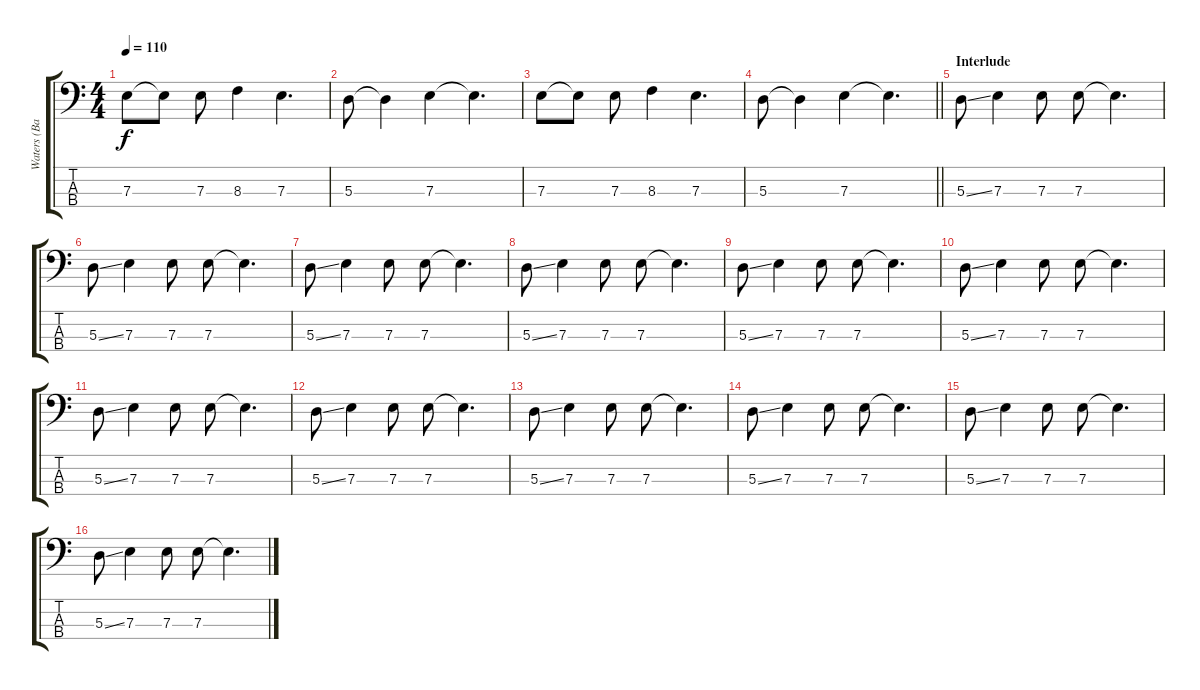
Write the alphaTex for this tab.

\track ("Waters (Bass)" "Waters (Ba") {instrument electricbasspick}
\staff {score tabs}
\tuning (G2 D2 A1 E1) {hide}
\ts (4 4)
\tempo 110
\clef f4
\ks c
7.3.8{dy f} 7.3{t}.8 7.3.8 8.3.4 7.3.4{d} |
5.3.8 5.3{t}.4 7.3.4 7.3{t}.4{d} |
7.3.8 7.3{t}.8 7.3.8 8.3.4 7.3.4{d} |
\barLineRight lightlight
5.3.8 5.3{t}.4 7.3.4 7.3{t}.4{d} |
\section ("" "Interlude")
5.3{ss}.8 7.3.4 7.3.8 7.3.8 7.3{t}.4{d} |
5.3{ss}.8 7.3.4 7.3.8 7.3.8 7.3{t}.4{d} |
5.3{ss}.8 7.3.4 7.3.8 7.3.8 7.3{t}.4{d} |
5.3{ss}.8 7.3.4 7.3.8 7.3.8 7.3{t}.4{d} |
5.3{ss}.8 7.3.4 7.3.8 7.3.8 7.3{t}.4{d} |
5.3{ss}.8 7.3.4 7.3.8 7.3.8 7.3{t}.4{d} |
5.3{ss}.8 7.3.4 7.3.8 7.3.8 7.3{t}.4{d} |
5.3{ss}.8 7.3.4 7.3.8 7.3.8 7.3{t}.4{d} |
5.3{ss}.8 7.3.4 7.3.8 7.3.8 7.3{t}.4{d} |
5.3{ss}.8 7.3.4 7.3.8 7.3.8 7.3{t}.4{d} |
5.3{ss}.8 7.3.4 7.3.8 7.3.8 7.3{t}.4{d} |
5.3{ss}.8 7.3.4 7.3.8 7.3.8 7.3{t}.4{d}
